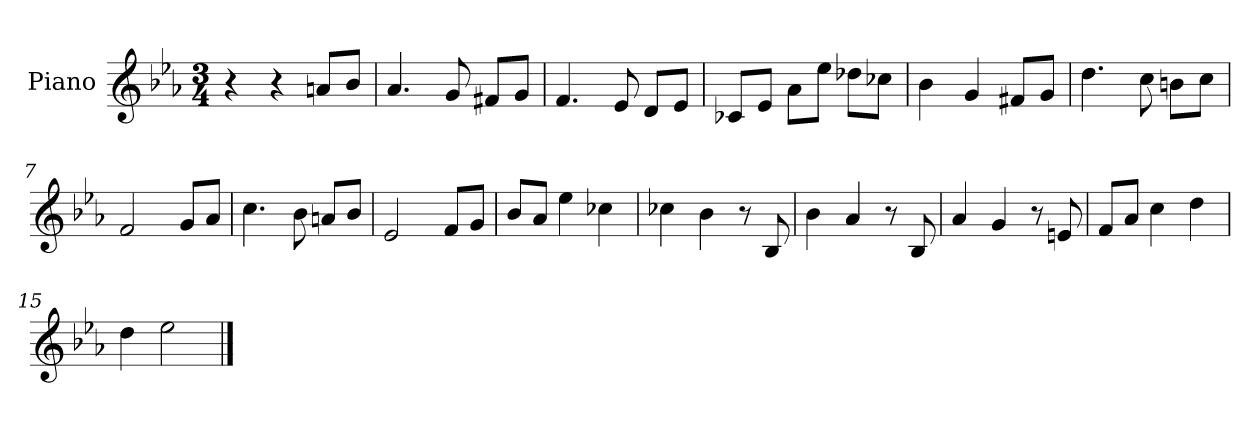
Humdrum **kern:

**kern
*part1
*staff1
*I"Piano
*I'Pno
*clefG2
*k[b-e-a-]
*E-:
*M3/4
=1
4r
4r
8an/L
8b-/J
=2
4.a-/
8g/
8f#X/L
8g/J
=3
4.f/
8e-/
8d/L
8e-/J
=4
8c-X/L
8e-/J
8a-\L
8ee-\J
8dd-X\L
8cc-X\J
=5
4b-\
4g/
8f#X/L
8g/J
=6
4.dd\
8cc\
8bn\L
8cc\J
=7
2f/
8g/L
8a-/J
=8
4.cc\
8b-\
8an/L
8b-/J
=9
2e-/
8f/L
8g/J
=10
8b-/L
8a-/J
4ee-\
4cc-X\
=11
4cc-X\
4b-\
8r
8B-/
=12
4b-\
4a-/
8r
8B-/
=13
4a-/
4g/
8r
8en/
=14
8f/L
8a-/J
4cc\
4dd\
=15
4dd\
2ee-\
==
*-
